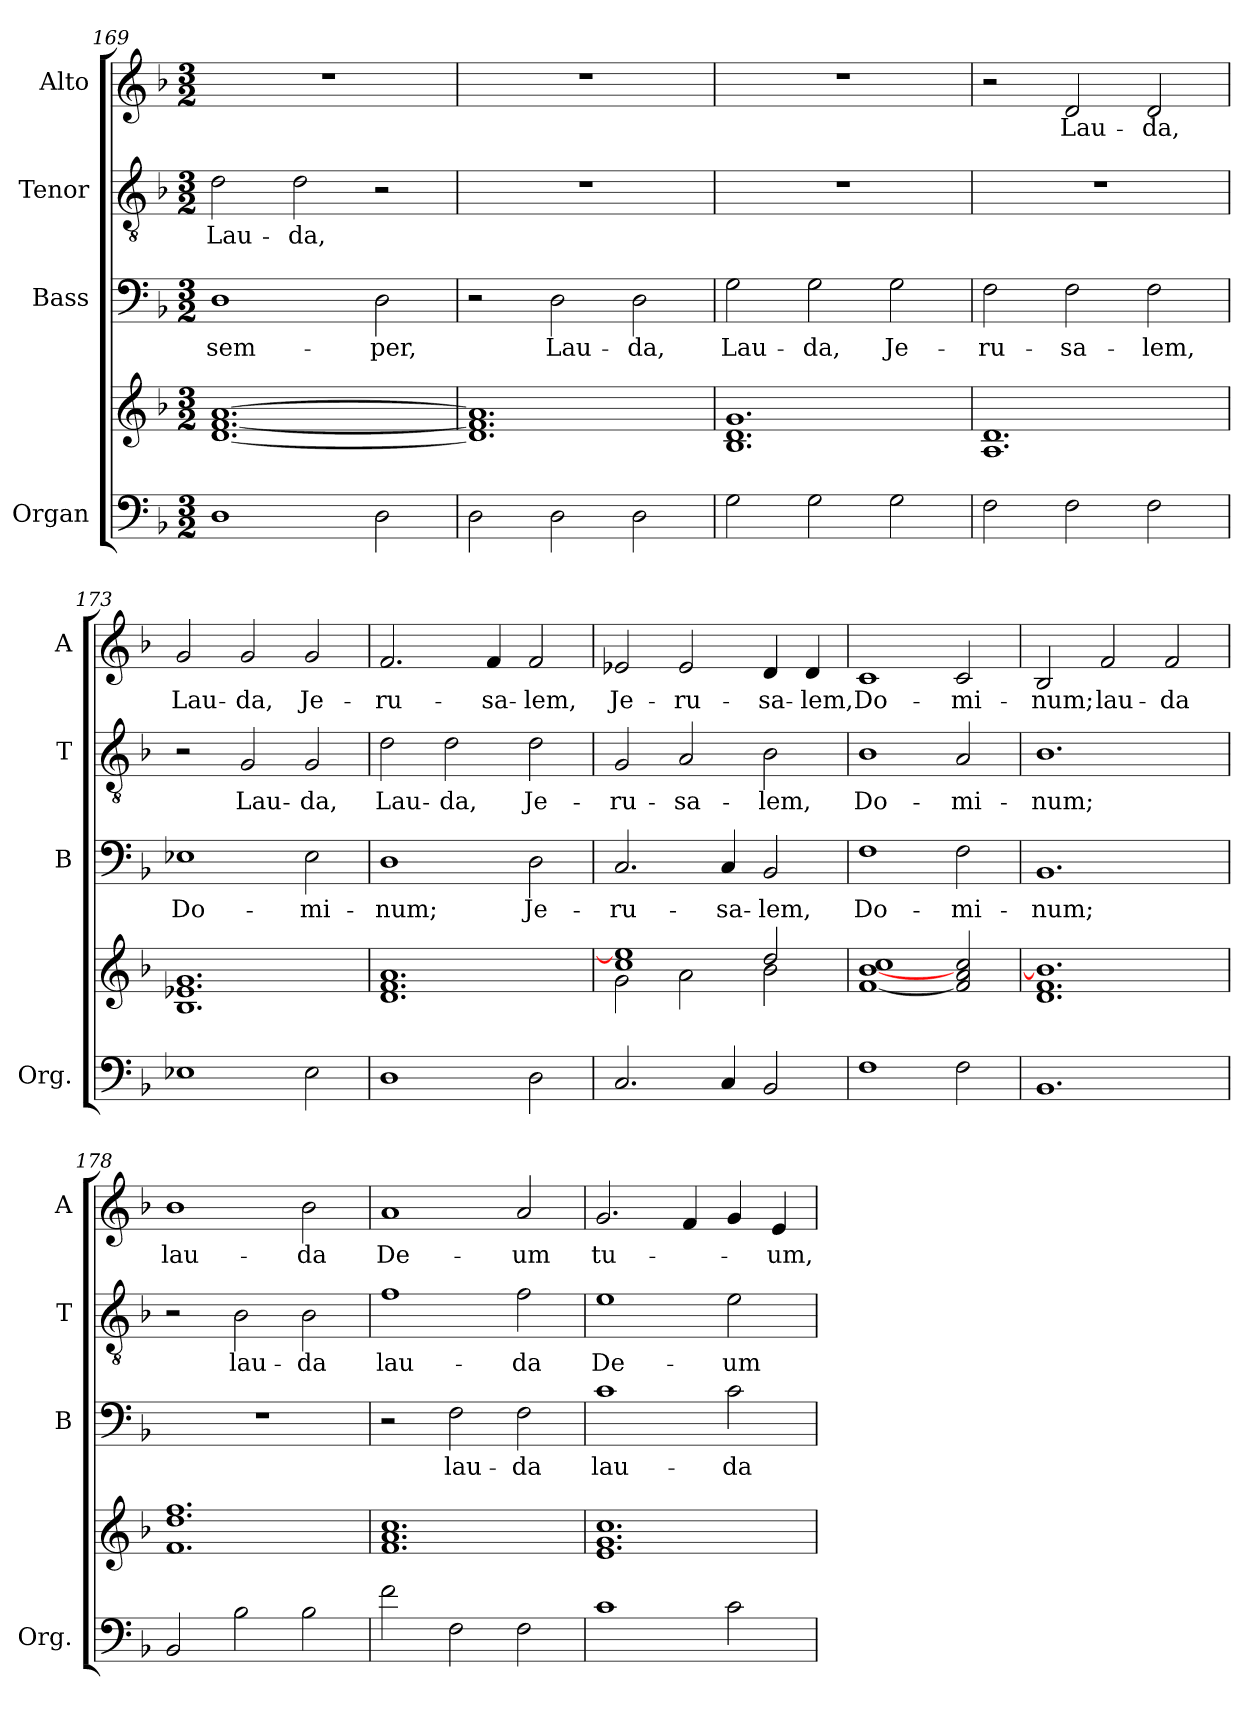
**kern	**kern	**kern	**text	**kern	**text	**kern	**text
*part4	*part4	*part3	*part3	*part2	*part2	*part1	*part1
*staff5	*staff4	*staff3	*staff3	*staff2	*staff2	*staff1	*staff1
*I"Organ	*	*I"Bass	*	*I"Tenor	*	*I"Alto	*
*I'Org.	*	*I'B	*	*I'T	*	*I'A	*
*clefF4	*clefG2	*clefF4	*	*clefGv2	*	*clefG2	*
*k[b-]	*k[b-]	*k[b-]	*	*k[b-]	*	*k[b-]	*
*F:	*F:	*F:	*	*F:	*	*F:	*
*M3/2	*M3/2	*M3/2	*	*M3/2	*	*M3/2	*
=169	=169	=169	=169	=169	=169	=169	=169
!	!	!	!LO:LY:b	!	!LO:LY:b	!	!
1D	[1.d! [1.f! [1.a!	1D	sem-	2d\	Lau-	1.r	.
!	!	!	!	!	!LO:LY:b	!	!
.	.	.	.	2d\	-da,	.	.
!	!	!	!LO:LY:b	!	!	!	!
2D\	.	2D\	-per,	2r	.	.	.
!!LO:PB:g=z
=170	=170	=170	=170	=170	=170	=170	=170
2D\	1.d!] 1.f!] 1.a!]	2r	.	1.r	.	1.r	.
!	!	!	!LO:LY:b	!	!	!	!
2D\	.	2D\	Lau-	.	.	.	.
!	!	!	!LO:LY:b	!	!	!	!
2D\	.	2D\	-da,	.	.	.	.
=171	=171	=171	=171	=171	=171	=171	=171
!	!	!	!LO:LY:b	!	!	!	!
2G\	1.B-! 1.d! 1.g!	2G\	Lau-	1.r	.	1.r	.
!	!	!	!LO:LY:b	!	!	!	!
2G\	.	2G\	-da,	.	.	.	.
!	!	!	!LO:LY:b	!	!	!	!
2G\	.	2G\	Je-	.	.	.	.
=172	=172	=172	=172	=172	=172	=172	=172
!	!	!	!LO:LY:b	!	!	!	!
2F\	1.A! 1.d!	2F\	-ru-	1.r	.	2r	.
!	!	!	!LO:LY:b	!	!	!	!LO:LY:b
2F\	.	2F\	-sa-	.	.	2d/	Lau-
!	!	!	!LO:LY:b	!	!	!	!LO:LY:b
2F\	.	2F\	-lem,	.	.	2d/	-da,
=173	=173	=173	=173	=173	=173	=173	=173
!	!	!	!LO:LY:b	!	!	!	!LO:LY:b
1E-X	1.B-! 1.e-X! 1.g!	1E-X	Do-	2r	.	2g/	Lau-
!	!	!	!	!	!LO:LY:b	!	!LO:LY:b
.	.	.	.	2G/	Lau-	2g/	-da,
!	!	!	!LO:LY:b	!	!LO:LY:b	!	!LO:LY:b
2E-\	.	2E-\	-mi-	2G/	-da,	2g/	Je-
=174	=174	=174	=174	=174	=174	=174	=174
!	!	!	!LO:LY:b	!	!LO:LY:b	!	!LO:LY:b
1D	1.d! 1.f! 1.a!	1D	-num;	2d\	Lau-	2.f/	-ru-
!	!	!	!	!	!LO:LY:b	!	!
.	.	.	.	2d\	-da,	.	.
!	!	!	!	!	!	!	!LO:LY:b
.	.	.	.	.	.	4f/	-sa-
!	!	!	!LO:LY:b	!	!LO:LY:b	!	!LO:LY:b
2D\	.	2D\	Je-	2d\	Je-	2f/	-lem,
!!LO:LB:g=z
=175	=175	=175	=175	=175	=175	=175	=175
*	*^	*	*	*	*	*	*
!	!	!	!	!LO:LY:b	!	!LO:LY:b	!	!LO:LY:b
2.C/	1cc! 1ee-!]	2g!\	2.C/	-ru-	2G/	-ru-	2e-X/	Je-
!	!	!	!	!	!	!LO:LY:b	!	!LO:LY:b
.	.	2a!\	.	.	2A/	-sa-	2e-/	-ru-
!	!	!	!	!LO:LY:b	!	!	!	!
4C/	.	.	4C/	-sa-	.	.	.	.
!	!	!	!	!LO:LY:b	!	!LO:LY:b	!	!LO:LY:b
2BB-/	2dd!/	2b-!\	2BB-/	-lem,	2B-\	-lem,	4d/	-sa-
!	!	!	!	!	!	!	!	!LO:LY:b
.	.	.	.	.	.	.	4d/	-lem,
*	*v	*v	*	*	*	*	*	*
=176	=176	=176	=176	=176	=176	=176	=176
!	!	!	!LO:LY:b	!	!LO:LY:b	!	!LO:LY:b
1F	[1f! [1b-! 1cc!	1F	Do-	1B-	Do-	1c	Do-
!	!	!	!LO:LY:b	!	!LO:LY:b	!	!LO:LY:b
2F\	2f!/] 2a!/ 2cc!/	2F\	-mi-	2A/	-mi-	2c/	-mi-
=177	=177	=177	=177	=177	=177	=177	=177
!	!	!	!LO:LY:b	!	!LO:LY:b	!	!LO:LY:b
1.BB-	1.d! 1.f! 1.b-!]	1.BB-	-num;	1.B-	-num;	2B-/	-num;
!	!	!	!	!	!	!	!LO:LY:b
.	.	.	.	.	.	2f/	lau-
!	!	!	!	!	!	!	!LO:LY:b
.	.	.	.	.	.	2f/	-da
=178	=178	=178	=178	=178	=178	=178	=178
!	!	!	!	!	!	!	!LO:LY:b
2BB-/	1.f! 1.dd! 1.ff!	1.r	.	2r	.	1b-	lau-
!	!	!	!	!	!LO:LY:b	!	!
2B-\	.	.	.	2B-\	lau-	.	.
!	!	!	!	!	!LO:LY:b	!	!LO:LY:b
2B-\	.	.	.	2B-\	-da	2b-\	-da
=179	=179	=179	=179	=179	=179	=179	=179
!	!	!	!	!	!LO:LY:b	!	!LO:LY:b
2f\	1.f! 1.a! 1.cc!	2r	.	1f	lau-	1a	De-
!	!	!	!LO:LY:b	!	!	!	!
2F\	.	2F\	lau-	.	.	.	.
!	!	!	!LO:LY:b	!	!LO:LY:b	!	!LO:LY:b
2F\	.	2F\	-da	2f\	-da	2a/	-um
!!LO:PB:g=z
=180	=180	=180	=180	=180	=180	=180	=180
!	!	!	!LO:LY:b	!	!LO:LY:b	!	!LO:LY:b
1c	1.e! 1.g! 1.cc!	1c	lau-	1e	De-	2.g/	tu-
.	.	.	.	.	.	4f/	.
!	!	!	!LO:LY:b	!	!LO:LY:b	!	!
2c\	.	2c\	-da	2e\	-um	4g/	.
!	!	!	!	!	!	!	!LO:LY:b
.	.	.	.	.	.	4e/	-um,
=	=	=	=	=	=	=	=
*-	*-	*-	*-	*-	*-	*-	*-
